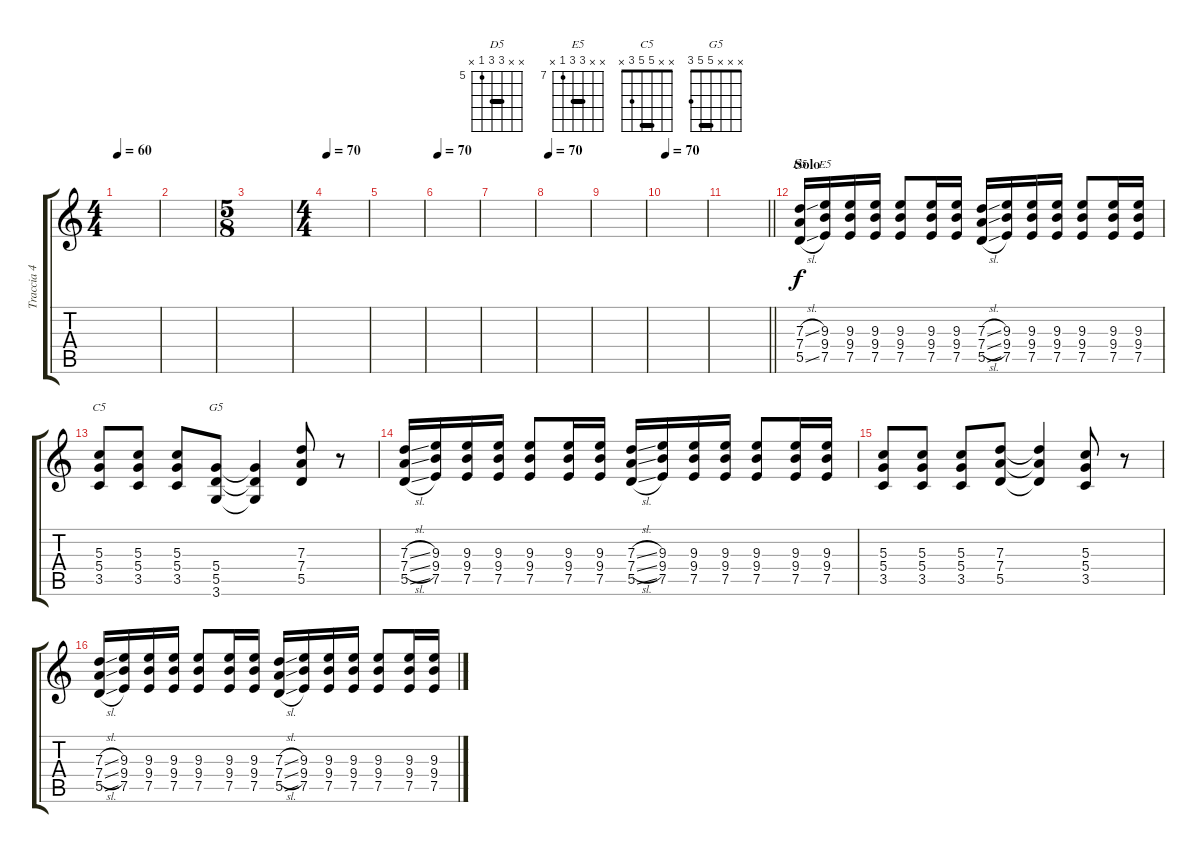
\track ("Traccia 4" "Traccia 4") {instrument overdrivenguitar}
\staff {score tabs}
\tuning (E4 B3 G3 D3 A2 E2) {hide}
\chord ("D5" x x 7 7 5 x) {firstfret 5 barre 7}
\chord ("E5" x x 9 9 7 x) {firstfret 7 barre 9}
\chord ("C5" x x 5 5 3 x) {barre 5}
\chord ("G5" x x x 5 5 3) {barre 5}
\ts (4 4)
\tempo 60
\clef g2
\ks c
|
|
\ts (5 8)
|
\ts (4 4)
\tempo 70
|
|
\tempo 70
|
|
\tempo 70
|
|
\tempo 70
|
\barLineRight lightlight
|
\section ("" "Solo")
(7.3{sl} 7.4 5.5{sl}).16{ch "D5" dy f} (9.3 9.4 7.5).16{ch "E5"} (9.3 9.4 7.5).16 (9.3 9.4 7.5).16 (9.3 9.4 7.5).8 (9.3 9.4 7.5).16 (9.3 9.4 7.5).16 (7.3{sl} 7.4{sl} 5.5{sl}).16 (9.3 9.4 7.5).16 (9.3 9.4 7.5).16 (9.3 9.4 7.5).16 (9.3 9.4 7.5).8 (9.3 9.4 7.5).16 (9.3 9.4 7.5).16 |
(5.3 5.4 3.5).8{ch "C5"} (5.3 5.4 3.5).8 (5.3 5.4 3.5).8 (5.4 5.5 3.6).8{ch "G5"} (5.4{t} 5.5{t} 3.6{t}).4 (7.3 7.4 5.5).8 r.8 |
(7.3{sl} 7.4{sl} 5.5{sl}).16 (9.3 9.4 7.5).16 (9.3 9.4 7.5).16 (9.3 9.4 7.5).16 (9.3 9.4 7.5).8 (9.3 9.4 7.5).16 (9.3 9.4 7.5).16 (7.3{sl} 7.4{sl} 5.5{sl}).16 (9.3 9.4 7.5).16 (9.3 9.4 7.5).16 (9.3 9.4 7.5).16 (9.3 9.4 7.5).8 (9.3 9.4 7.5).16 (9.3 9.4 7.5).16 |
(5.3 5.4 3.5).8 (5.3 5.4 3.5).8 (5.3 5.4 3.5).8 (7.3 7.4 5.5).8 (7.3{t} 7.4{t} 5.5{t}).4 (5.3 5.4 3.5).8 r.8 |
(7.3{sl} 7.4{sl} 5.5{sl}).16 (9.3 9.4 7.5).16 (9.3 9.4 7.5).16 (9.3 9.4 7.5).16 (9.3 9.4 7.5).8 (9.3 9.4 7.5).16 (9.3 9.4 7.5).16 (7.3{sl} 7.4{sl} 5.5{sl}).16 (9.3 9.4 7.5).16 (9.3 9.4 7.5).16 (9.3 9.4 7.5).16 (9.3 9.4 7.5).8 (9.3 9.4 7.5).16 (9.3 9.4 7.5).16
